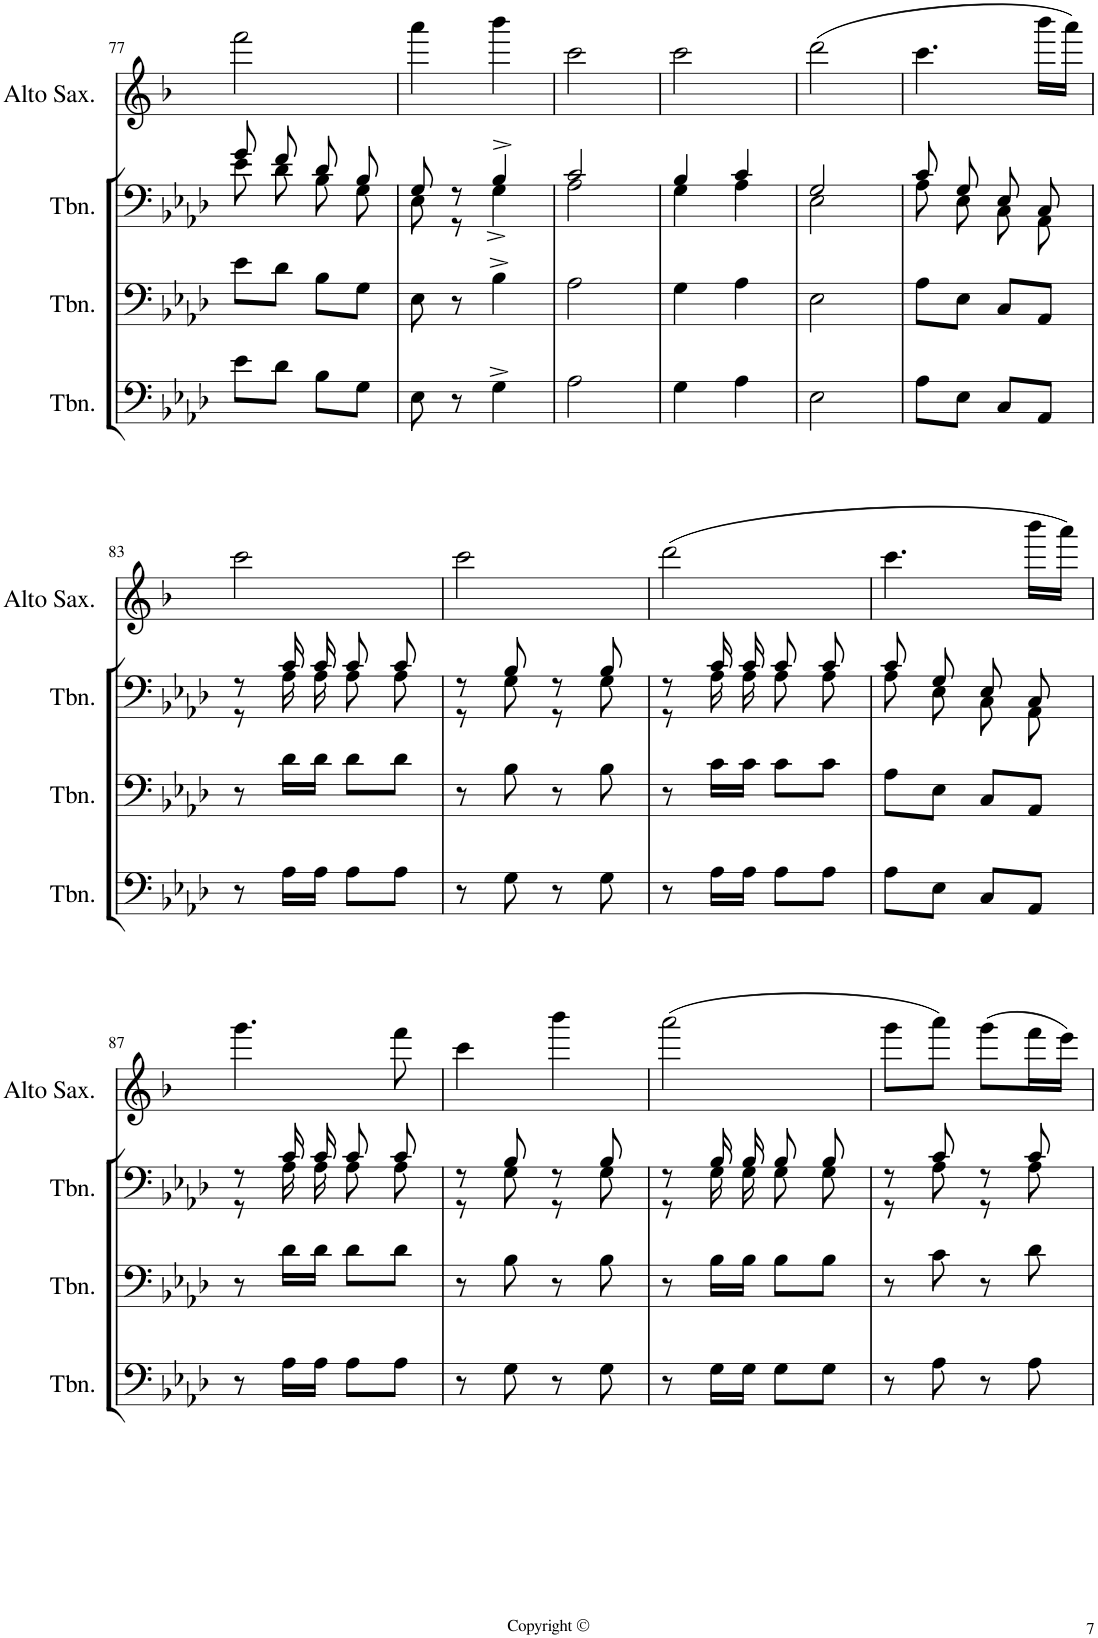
**kern	**kern	**kern	**kern
*part4	*part3	*part2	*part1
*staff4	*staff3	*staff2	*staff1
*I"Trombone 2	*I"Trombone 1	*I"Trombone	*I"Alto Saxophone
*I'Tbn.	*I'Tbn.	*I'Tbn.	*I'Alto Sax.
!!LO:PB:g=z
*clefF4	*clefF4	*clefF4	*clefG2
*	*	*	*Trd5c9
*k[b-e-a-d-]	*k[b-e-a-d-]	*k[b-e-a-d-]	*k[b-]
*M2/4	*M2/4	*M2/4	*M2/4
=77	=77	=77	=77
*	*	*^	*
8e-\L	8e-\L	8g/L	8e-\L	2fff\
8d-\J	8d-\J	8f/J	8d-\J	.
8B-\L	8B-\L	8d-/L	8B-\L	.
8G\J	8G\J	8B-/J	8G\J	.
=78	=78	=78	=78	=78
8E-\	8E-\	8G/	8E-\	4aaa\
8r	8r	8r	8r	.
4G^\	4B-^\	4B-^/	4G^\	4bbb-\
=79	=79	=79	=79	=79
2A-\	2A-\	2c/	2A-\	2ccc\
=80	=80	=80	=80	=80
4G\	4G\	4B-/	4G\	2ccc\
4A-\	4A-\	4c/	4A-\	.
=81	=81	=81	=81	=81
2E-\	2E-\	2G/	2E-\	(2ddd\
=82	=82	=82	=82	=82
8A-\L	8A-\L	8c/L	8A-\L	4.ccc\
8E-\J	8E-\J	8G/J	8E-\J	.
8C/L	8C/L	8E-/L	8C\L	.
8AA-/J	8AA-/J	8C/J	8AA-\J	16bbb-\LL
.	.	.	.	16aaa\JJ)
!!LO:LB:g=z
=83	=83	=83	=83	=83
8r	8r	8r	8r	2ccc\
16A-\LL	16d-\LL	16c/LL	16A-\LL	.
16A-\JJ	16d-\JJ	16c/JJ	16A-\JJ	.
8A-\L	8d-\L	8c/L	8A-\L	.
8A-\J	8d-\J	8c/J	8A-\J	.
=84	=84	=84	=84	=84
8r	8r	8r	8r	2ccc\
8G\	8B-\	8B-/	8G\	.
8r	8r	8r	8r	.
8G\	8B-\	8B-/	8G\	.
=85	=85	=85	=85	=85
8r	8r	8r	8r	(2ddd\
16A-\LL	16c\LL	16c/LL	16A-\LL	.
16A-\JJ	16c\JJ	16c/JJ	16A-\JJ	.
8A-\L	8c\L	8c/L	8A-\L	.
8A-\J	8c\J	8c/J	8A-\J	.
=86	=86	=86	=86	=86
8A-\L	8A-\L	8c/L	8A-\L	4.ccc\
8E-\J	8E-\J	8G/J	8E-\J	.
8C/L	8C/L	8E-/L	8C\L	.
8AA-/J	8AA-/J	8C/J	8AA-\J	16bbb-\LL
.	.	.	.	(16aaa\JJ)
!!LO:LB:g=z
=87	=87	=87	=87	=87
8r	8r	8r	8r	4.ggg\
16A-\LL	16d-\LL	16c/LL	16A-\LL	.
16A-\JJ	16d-\JJ	16c/JJ	16A-\JJ	.
8A-\L	8d-\L	8c/L	8A-\L	.
8A-\J	8d-\J	8c/J	8A-\J	8fff\)
=88	=88	=88	=88	=88
8r	8r	8r	8r	4ccc\
8G\	8B-\	8B-/	8G\	.
8r	8r	8r	8r	4bbb-\
8G\	8B-\	8B-/	8G\	.
=89	=89	=89	=89	=89
8r	8r	8r	8r	(2aaa\
16G\LL	16B-\LL	16B-/LL	16G\LL	.
16G\JJ	16B-\JJ	16B-/JJ	16G\JJ	.
8G\L	8B-\L	8B-/L	8G\L	.
8G\J	8B-\J	8B-/J	8G\J	.
=90	=90	=90	=90	=90
8r	8r	8r	8r	8ggg\L
8A-\	8c\	8c/	8A-\	8aaa\J)
8r	8r	8r	8r	(8ggg\L
8A-\	8d-\	8c/	8A-\	16fff\L
.	.	.	.	16eee\JJ)
*	*	*v	*v	*
=	=	=	=
*-	*-	*-	*-
